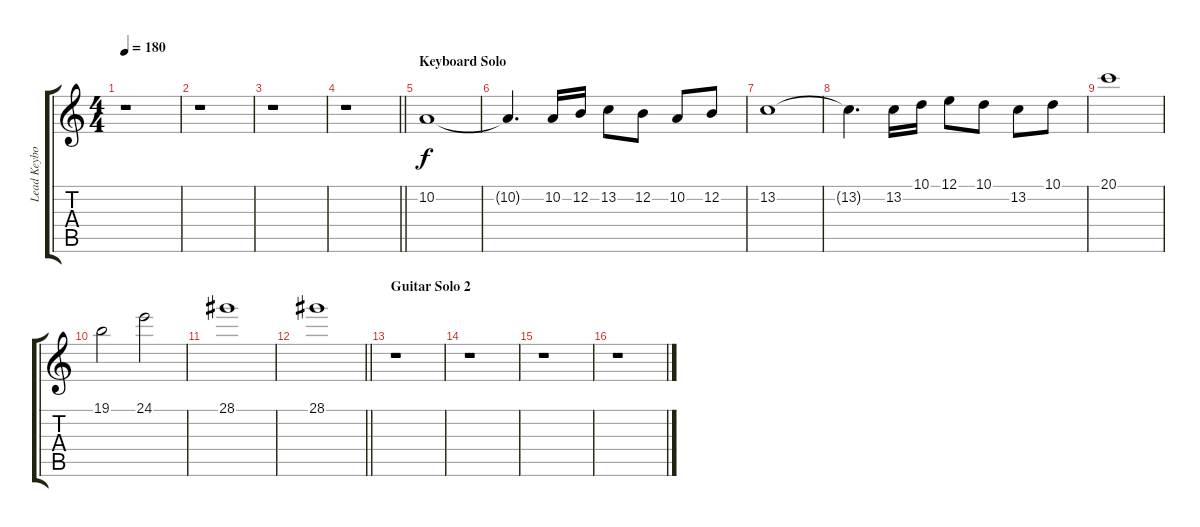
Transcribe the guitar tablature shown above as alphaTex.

\track ("Lead Keyboard 1: Juha Mäenpää" "Lead Keybo") {instrument honkytonkpiano}
\staff {score tabs}
\tuning (E4 B3 G3 D3 A2 E2) {hide}
\ts (4 4)
\tempo 180
\clef g2
\ks aminor
r.1{dy f} |
r.1 |
r.1 |
\barLineRight lightlight
r.1 |
\section ("" "Keyboard Solo")
10.2.1{instrument brasssection} |
10.2{t}.4{d} 10.2.16 12.2.16 13.2.8 12.2.8 10.2.8 12.2.8 |
13.2.1 |
13.2{t}.4{d} 13.2.16 10.1.16 12.1.8 10.1.8 13.2.8 10.1.8 |
20.1.1 |
19.1.2 24.1.2 |
28.1.1 |
\barLineRight lightlight
28.1.1 |
\section ("" "Guitar Solo 2")
r.1 |
r.1 |
r.1 |
r.1
